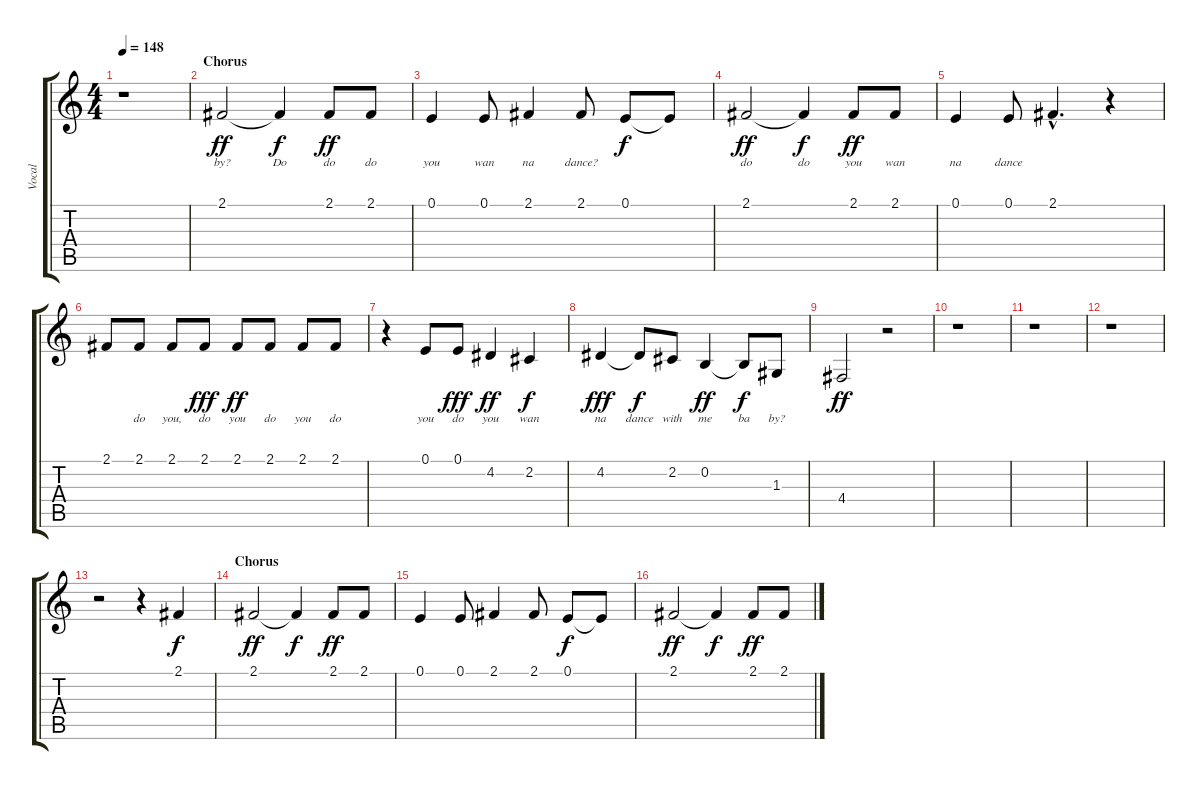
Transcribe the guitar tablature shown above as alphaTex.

\track ("Vocal" "Vocal") {instrument englishhorn}
\staff {score tabs}
\tuning (E4 B3 G3 D3 A2 E2) {hide}
\ts (4 4)
\tempo 148
\clef g2
\ks c
r.1{dy ff} |
\section ("" "Chorus")
2.1.2{lyrics (0 "by?") lyrics (1 "") lyrics (2 "") lyrics (3 "") lyrics (4 "")} 2.1{t}.4{lyrics (0 "Do") lyrics (1 "") lyrics (2 "") lyrics (3 "") lyrics (4 "") dy f} 2.1.8{lyrics (0 "do") lyrics (1 "") lyrics (2 "") lyrics (3 "") lyrics (4 "") dy ff} 2.1.8{lyrics (0 "do") lyrics (1 "") lyrics (2 "") lyrics (3 "") lyrics (4 "")} |
0.1.4{lyrics (0 "you") lyrics (1 "") lyrics (2 "") lyrics (3 "") lyrics (4 "")} 0.1.8{lyrics (0 "wan") lyrics (1 "") lyrics (2 "") lyrics (3 "") lyrics (4 "")} 2.1.4{lyrics (0 "na") lyrics (1 "") lyrics (2 "") lyrics (3 "") lyrics (4 "")} 2.1.8{lyrics (0 "dance?") lyrics (1 "") lyrics (2 "") lyrics (3 "") lyrics (4 "")} 0.1.8{lyrics (0 "") lyrics (1 "") lyrics (2 "") lyrics (3 "") lyrics (4 "") dy f} 0.1{t}.8{lyrics (0 "") lyrics (1 "") lyrics (2 "") lyrics (3 "") lyrics (4 "")} |
2.1.2{lyrics (0 "do") lyrics (1 "") lyrics (2 "") lyrics (3 "") lyrics (4 "") dy ff} 2.1{t}.4{lyrics (0 "do") lyrics (1 "") lyrics (2 "") lyrics (3 "") lyrics (4 "") dy f} 2.1.8{lyrics (0 "you") lyrics (1 "") lyrics (2 "") lyrics (3 "") lyrics (4 "") dy ff} 2.1.8{lyrics (0 "wan") lyrics (1 "") lyrics (2 "") lyrics (3 "") lyrics (4 "")} |
0.1.4{lyrics (0 "na") lyrics (1 "") lyrics (2 "") lyrics (3 "") lyrics (4 "")} 0.1.8{lyrics (0 "dance") lyrics (1 "") lyrics (2 "") lyrics (3 "") lyrics (4 "")} 2.1{hac}.4{d lyrics (0 "") lyrics (1 "") lyrics (2 "") lyrics (3 "") lyrics (4 "")} r.4 |
2.1.8{lyrics (0 "") lyrics (1 "") lyrics (2 "") lyrics (3 "") lyrics (4 "")} 2.1.8{lyrics (0 "do") lyrics (1 "") lyrics (2 "") lyrics (3 "") lyrics (4 "")} 2.1.8{lyrics (0 "you,") lyrics (1 "") lyrics (2 "") lyrics (3 "") lyrics (4 "")} 2.1.8{lyrics (0 "do") lyrics (1 "") lyrics (2 "") lyrics (3 "") lyrics (4 "") dy fff} 2.1.8{lyrics (0 "you") lyrics (1 "") lyrics (2 "") lyrics (3 "") lyrics (4 "") dy ff} 2.1.8{lyrics (0 "do") lyrics (1 "") lyrics (2 "") lyrics (3 "") lyrics (4 "")} 2.1.8{lyrics (0 "you") lyrics (1 "") lyrics (2 "") lyrics (3 "") lyrics (4 "")} 2.1.8{lyrics (0 "do") lyrics (1 "") lyrics (2 "") lyrics (3 "") lyrics (4 "")} |
r.4 0.1.8{lyrics (0 "you") lyrics (1 "") lyrics (2 "") lyrics (3 "") lyrics (4 "")} 0.1.8{lyrics (0 "do") lyrics (1 "") lyrics (2 "") lyrics (3 "") lyrics (4 "") dy fff} 4.2.4{lyrics (0 "you") lyrics (1 "") lyrics (2 "") lyrics (3 "") lyrics (4 "") dy ff} 2.2.4{lyrics (0 "wan") lyrics (1 "") lyrics (2 "") lyrics (3 "") lyrics (4 "") dy f} |
4.2.4{lyrics (0 "na") lyrics (1 "") lyrics (2 "") lyrics (3 "") lyrics (4 "") dy fff} 4.2{t}.8{lyrics (0 "dance") lyrics (1 "") lyrics (2 "") lyrics (3 "") lyrics (4 "") dy f} 2.2.8{lyrics (0 "with") lyrics (1 "") lyrics (2 "") lyrics (3 "") lyrics (4 "")} 0.2.4{lyrics (0 "me") lyrics (1 "") lyrics (2 "") lyrics (3 "") lyrics (4 "") dy ff} 0.2{t}.8{lyrics (0 "ba") lyrics (1 "") lyrics (2 "") lyrics (3 "") lyrics (4 "") dy f} 1.3.8{lyrics (0 "by?") lyrics (1 "") lyrics (2 "") lyrics (3 "") lyrics (4 "")} |
4.4.2{dy ff} r.2 |
r.1 |
r.1 |
r.1 |
r.2 r.4 2.1.4{dy f} |
\section ("" "Chorus")
2.1.2{dy ff} 2.1{t}.4{dy f} 2.1.8{dy ff} 2.1.8 |
0.1.4 0.1.8 2.1.4 2.1.8 0.1.8{dy f} 0.1{t}.8 |
2.1.2{dy ff} 2.1{t}.4{dy f} 2.1.8{dy ff} 2.1.8
